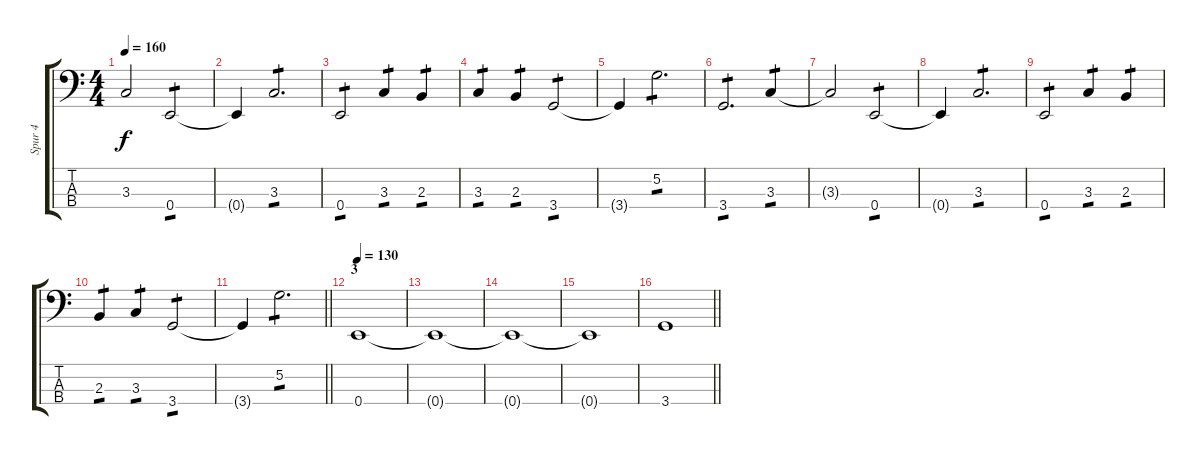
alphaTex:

\track ("Spur 4" "Spur 4") {instrument electricbassfinger}
\staff {score tabs}
\tuning (G2 D2 A1 E1) {hide}
\ts (4 4)
\tempo 160
\clef f4
\ks c
3.3{t}.2{dy f} 0.4.2{tp 1} |
0.4{t}.4 3.3.2{d tp 1} |
0.4.2{tp 1} 3.3.4{tp 1} 2.3.4{tp 1} |
3.3.4{tp 1} 2.3.4{tp 1} 3.4.2{tp 1} |
3.4{t}.4 5.2.2{d tp 1} |
3.4.2{d tp 1} 3.3.4{tp 1} |
3.3{t}.2 0.4.2{tp 1} |
0.4{t}.4 3.3.2{d tp 1} |
0.4.2{tp 1} 3.3.4{tp 1} 2.3.4{tp 1} |
2.3.4{tp 1} 3.3.4{tp 1} 3.4.2{tp 1} |
\barLineRight lightlight
3.4{t}.4 5.2.2{d tp 1} |
\section ("" "3")
\tempo 130
0.4.1 |
0.4{t}.1 |
0.4{t}.1 |
0.4{t}.1 |
\barLineRight lightlight
3.4.1
